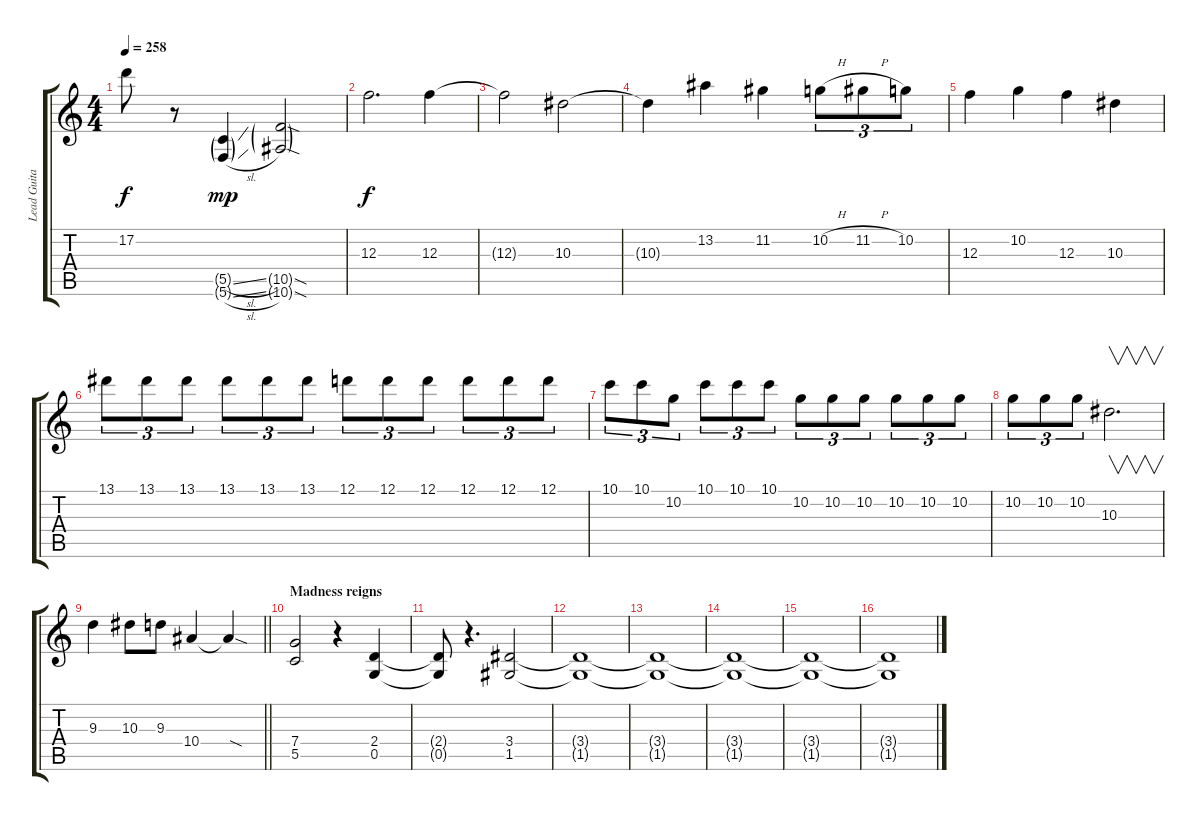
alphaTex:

\track ("Lead Guitar" "Lead Guita") {instrument distortionguitar}
\staff {score tabs}
\tuning (D4 A3 F3 C3 G2 C2) {hide}
\ts (4 4)
\tempo 258
\clef g2
\ks c
17.2{t}.8{dy f} r.8 (5.5{sl g} 5.6{sl g}).4{dy mp} (10.5{sod g} 10.6{sod g}).2 |
12.3.2{d dy f} 12.3.4 |
12.3{t}.2 10.3.2 |
10.3{t}.4 13.2.4 11.2.4 10.2{h}.8{tu (3 2)} 11.2{h}.8{tu (3 2)} 10.2.8{tu (3 2)} |
12.3.4 10.2.4 12.3.4 10.3.4 |
13.1.8{tu (3 2)} 13.1.8{tu (3 2)} 13.1.8{tu (3 2)} 13.1.8{tu (3 2)} 13.1.8{tu (3 2)} 13.1.8{tu (3 2)} 12.1.8{tu (3 2)} 12.1.8{tu (3 2)} 12.1.8{tu (3 2)} 12.1.8{tu (3 2)} 12.1.8{tu (3 2)} 12.1.8{tu (3 2)} |
10.1.8{tu (3 2)} 10.1.8{tu (3 2)} 10.2.8{tu (3 2)} 10.1.8{tu (3 2)} 10.1.8{tu (3 2)} 10.1.8{tu (3 2)} 10.2.8{tu (3 2)} 10.2.8{tu (3 2)} 10.2.8{tu (3 2)} 10.2.8{tu (3 2)} 10.2.8{tu (3 2)} 10.2.8{tu (3 2)} |
10.2.8{tu (3 2)} 10.2.8{tu (3 2)} 10.2.8{tu (3 2)} 10.3.2{v d} |
\barLineRight lightlight
9.3.4 10.3.8 9.3.8 10.4.4 10.4{sod t}.4 |
\section ("" "Madness reigns")
(7.4 5.5).2 r.4 (2.4 0.5).4 |
(2.4{t} 0.5{t}).8 r.4{d} (3.4 1.5).2 |
(3.4{t} 1.5{t}).1 |
(3.4{t} 1.5{t}).1 |
(3.4{t} 1.5{t}).1 |
(3.4{t} 1.5{t}).1 |
(3.4{t} 1.5{t}).1
